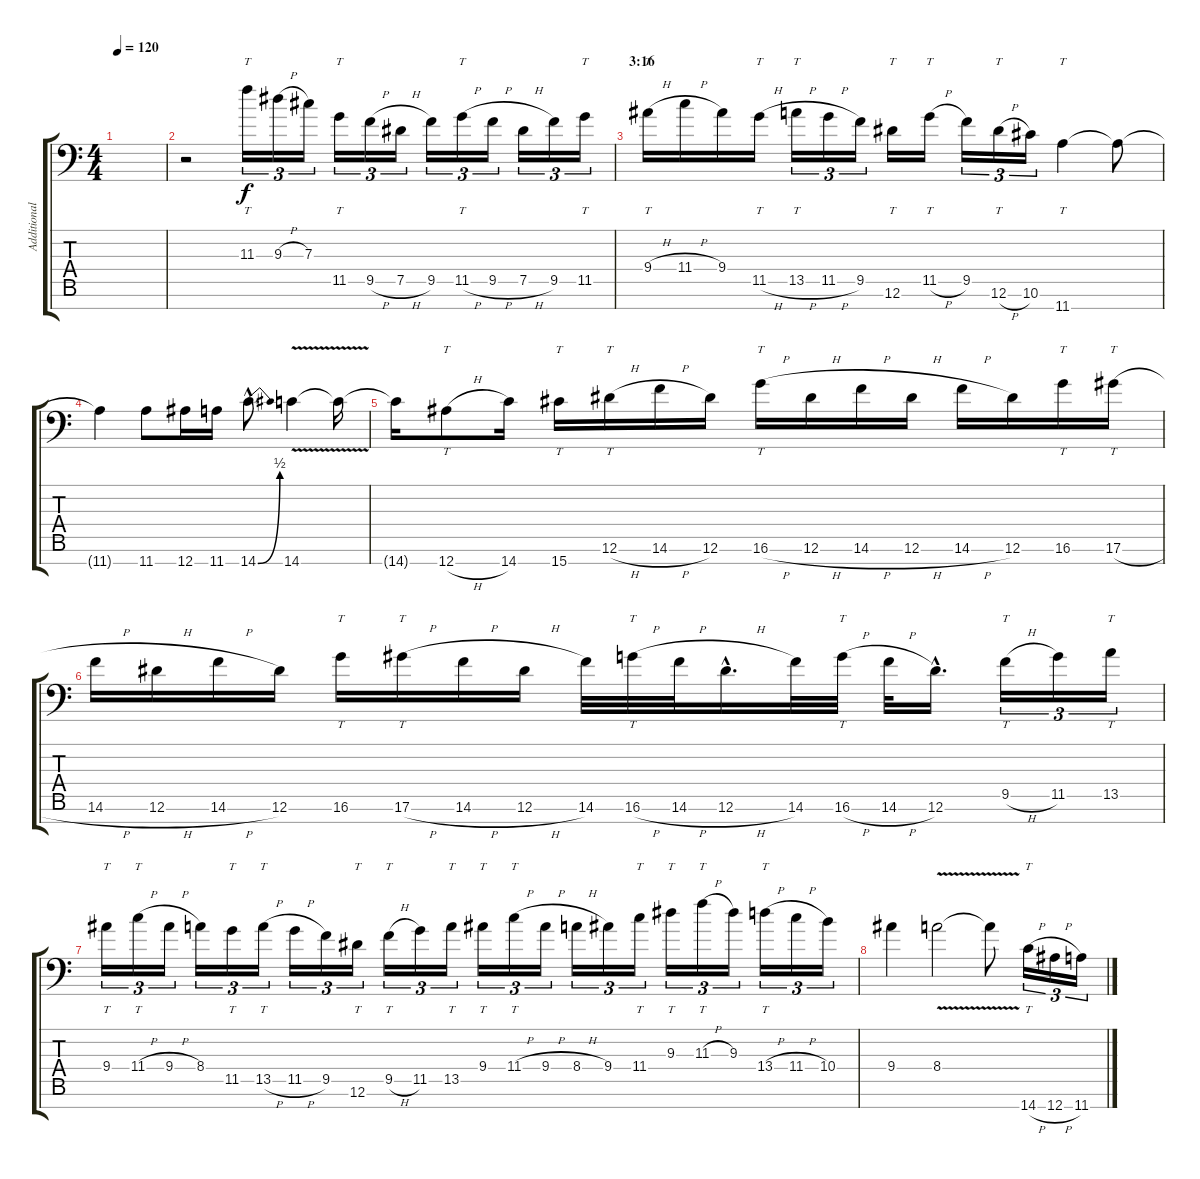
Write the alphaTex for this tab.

\track ("Additional / Solo Guitar" "Additional") {instrument distortionguitar}
\staff {score tabs}
\tuning (Eb4 Bb3 Gb3 Db3 Ab2 Eb2 Bb1) {hide}
\ts (4 4)
\tempo 120
\clef f4
\ks c
|
r.2{volume 15 instrument distortionguitar} 11.3.16{tt tu (3 2)} 9.3{h}.16{tu (3 2)} 7.3.16{tu (3 2)} 11.5.16{tt tu (3 2)} 9.5{h}.16{tu (3 2)} 7.5{h}.16{tu (3 2)} 9.5.16{tu (3 2)} 11.5{h}.16{tt tu (3 2)} 9.5{h}.16{tu (3 2)} 7.5{h}.16{tu (3 2)} 9.5.16{tu (3 2)} 11.5.16{tt tu (3 2)} |
\section ("" "3:16")
9.4{h}.16{tt} 11.4{h}.16 9.4.16 11.5{h}.16{tt} 13.5{h}.16{tt tu (3 2)} 11.5{h}.16{tu (3 2)} 9.5.16{tu (3 2)} 12.6.16{tt} 11.5{h}.16{tt} 9.5.16{tu (3 2)} 12.6{h}.16{tt tu (3 2)} 10.6.16{tu (3 2)} 11.7.4{tt} 11.7{t}.8 |
11.7{t}.4 11.7.8 12.7.16 11.7.16 14.7{be (bend 0 0 60 2) hac}.8{d} 14.7{v}.4 14.7{t}.16 |
14.7{t}.16 12.7{h}.8{tt} 14.7.16 15.7.16{tt} 12.6{h}.16{tt} 14.6{h}.16 12.6.16 16.6{h}.16{tt} 12.6{h}.16 14.6{h}.16 12.6{h}.16 14.6{h}.16 12.6.16 16.6.16{tt} 17.6{h}.16{tt} |
14.6{h}.16 12.6{h}.16 14.6{h}.16 12.6.16 16.6.16{tt} 17.6{h}.16{tt} 14.6{h}.16 12.6{h}.16 14.6.32 16.6{h}.32{tt} 14.6{h}.32 12.6{h hac}.16{d} 14.6.32 16.6{h}.32{tt} 14.6{h}.32 12.6{hac}.16{d} 9.5{h}.16{tt tu (3 2)} 11.5.16{tu (3 2)} 13.5.16{tt tu (3 2)} |
9.4.16{tt tu (3 2)} 11.4{h}.16{tt tu (3 2)} 9.4{h}.16{tu (3 2)} 8.4.16{tu (3 2)} 11.5.16{tt tu (3 2)} 13.5{h}.16{tt tu (3 2)} 11.5{h}.16{tu (3 2)} 9.5.16{tu (3 2)} 12.6.16{tt tu (3 2)} 9.5{h}.16{tt tu (3 2)} 11.5.16{tu (3 2)} 13.5.16{tt tu (3 2)} 9.4.16{tt tu (3 2)} 11.4{h}.16{tt tu (3 2)} 9.4{h}.16{tu (3 2)} 8.4{h}.16{tu (3 2)} 9.4.16{tu (3 2)} 11.4.16{tt tu (3 2)} 9.3.16{tt tu (3 2)} 11.3{h}.16{tt tu (3 2)} 9.3.16{tu (3 2)} 13.4{h}.16{tt tu (3 2)} 11.4{h}.16{tu (3 2)} 10.4.16{tu (3 2)} |
9.4.4 8.4{v}.2 8.4{t}.8 14.7{h}.16{tt tu (3 2)} 12.7{h}.16{tu (3 2)} 11.7.16{tu (3 2)}
